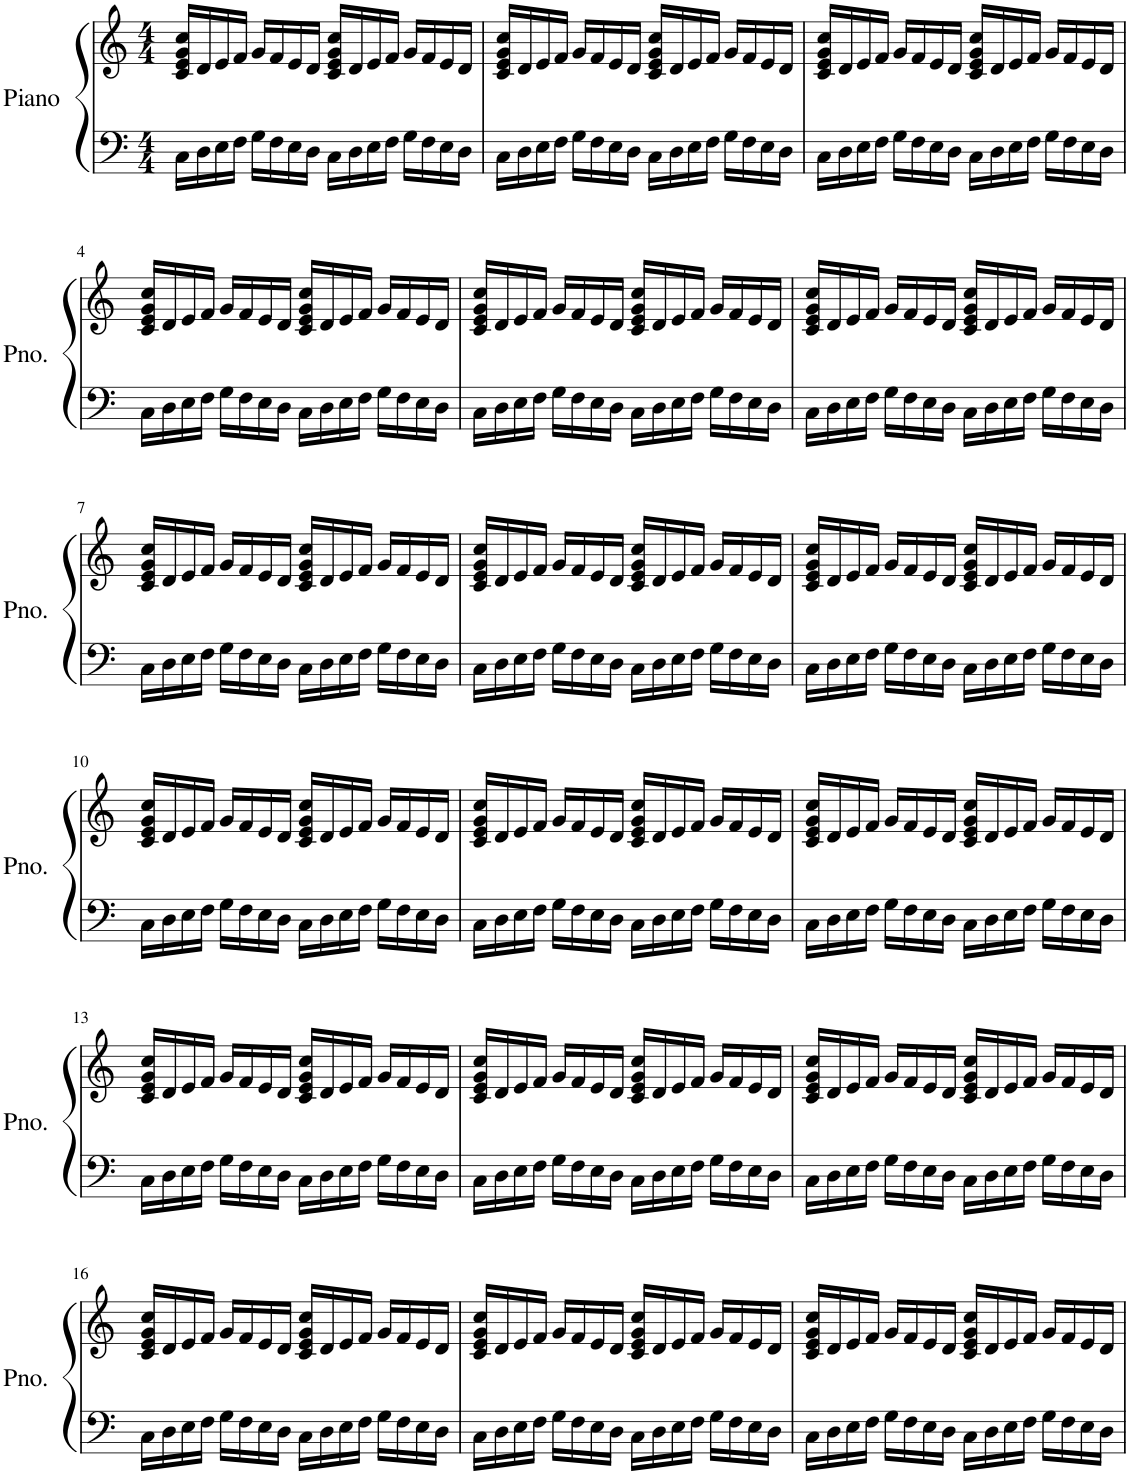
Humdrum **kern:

**kern	**kern
*part1	*part1
*staff2	*staff1
*I"Piano	*
*I'Pno.	*
*clefF4	*clefG2
*k[]	*k[]
*M4/4	*M4/4
=1	=1
16C\LL	16c/ 16e/ 16g/ 16cc/LL
16D\	16d/
16E\	16e/
16F\JJ	16f/JJ
16G\LL	16g/LL
16F\	16f/
16E\	16e/
16D\JJ	16d/JJ
16C\LL	16c/ 16e/ 16g/ 16cc/LL
16D\	16d/
16E\	16e/
16F\JJ	16f/JJ
16G\LL	16g/LL
16F\	16f/
16E\	16e/
16D\JJ	16d/JJ
=2	=2
16C\LL	16c/ 16e/ 16g/ 16cc/LL
16D\	16d/
16E\	16e/
16F\JJ	16f/JJ
16G\LL	16g/LL
16F\	16f/
16E\	16e/
16D\JJ	16d/JJ
16C\LL	16c/ 16e/ 16g/ 16cc/LL
16D\	16d/
16E\	16e/
16F\JJ	16f/JJ
16G\LL	16g/LL
16F\	16f/
16E\	16e/
16D\JJ	16d/JJ
=3	=3
16C\LL	16c/ 16e/ 16g/ 16cc/LL
16D\	16d/
16E\	16e/
16F\JJ	16f/JJ
16G\LL	16g/LL
16F\	16f/
16E\	16e/
16D\JJ	16d/JJ
16C\LL	16c/ 16e/ 16g/ 16cc/LL
16D\	16d/
16E\	16e/
16F\JJ	16f/JJ
16G\LL	16g/LL
16F\	16f/
16E\	16e/
16D\JJ	16d/JJ
!!LO:LB:g=z
=4	=4
16C\LL	16c/ 16e/ 16g/ 16cc/LL
16D\	16d/
16E\	16e/
16F\JJ	16f/JJ
16G\LL	16g/LL
16F\	16f/
16E\	16e/
16D\JJ	16d/JJ
16C\LL	16c/ 16e/ 16g/ 16cc/LL
16D\	16d/
16E\	16e/
16F\JJ	16f/JJ
16G\LL	16g/LL
16F\	16f/
16E\	16e/
16D\JJ	16d/JJ
=5	=5
16C\LL	16c/ 16e/ 16g/ 16cc/LL
16D\	16d/
16E\	16e/
16F\JJ	16f/JJ
16G\LL	16g/LL
16F\	16f/
16E\	16e/
16D\JJ	16d/JJ
16C\LL	16c/ 16e/ 16g/ 16cc/LL
16D\	16d/
16E\	16e/
16F\JJ	16f/JJ
16G\LL	16g/LL
16F\	16f/
16E\	16e/
16D\JJ	16d/JJ
=6	=6
16C\LL	16c/ 16e/ 16g/ 16cc/LL
16D\	16d/
16E\	16e/
16F\JJ	16f/JJ
16G\LL	16g/LL
16F\	16f/
16E\	16e/
16D\JJ	16d/JJ
16C\LL	16c/ 16e/ 16g/ 16cc/LL
16D\	16d/
16E\	16e/
16F\JJ	16f/JJ
16G\LL	16g/LL
16F\	16f/
16E\	16e/
16D\JJ	16d/JJ
!!LO:LB:g=z
=7	=7
16C\LL	16c/ 16e/ 16g/ 16cc/LL
16D\	16d/
16E\	16e/
16F\JJ	16f/JJ
16G\LL	16g/LL
16F\	16f/
16E\	16e/
16D\JJ	16d/JJ
16C\LL	16c/ 16e/ 16g/ 16cc/LL
16D\	16d/
16E\	16e/
16F\JJ	16f/JJ
16G\LL	16g/LL
16F\	16f/
16E\	16e/
16D\JJ	16d/JJ
=8	=8
16C\LL	16c/ 16e/ 16g/ 16cc/LL
16D\	16d/
16E\	16e/
16F\JJ	16f/JJ
16G\LL	16g/LL
16F\	16f/
16E\	16e/
16D\JJ	16d/JJ
16C\LL	16c/ 16e/ 16g/ 16cc/LL
16D\	16d/
16E\	16e/
16F\JJ	16f/JJ
16G\LL	16g/LL
16F\	16f/
16E\	16e/
16D\JJ	16d/JJ
=9	=9
16C\LL	16c/ 16e/ 16g/ 16cc/LL
16D\	16d/
16E\	16e/
16F\JJ	16f/JJ
16G\LL	16g/LL
16F\	16f/
16E\	16e/
16D\JJ	16d/JJ
16C\LL	16c/ 16e/ 16g/ 16cc/LL
16D\	16d/
16E\	16e/
16F\JJ	16f/JJ
16G\LL	16g/LL
16F\	16f/
16E\	16e/
16D\JJ	16d/JJ
!!LO:LB:g=z
=10	=10
16C\LL	16c/ 16e/ 16g/ 16cc/LL
16D\	16d/
16E\	16e/
16F\JJ	16f/JJ
16G\LL	16g/LL
16F\	16f/
16E\	16e/
16D\JJ	16d/JJ
16C\LL	16c/ 16e/ 16g/ 16cc/LL
16D\	16d/
16E\	16e/
16F\JJ	16f/JJ
16G\LL	16g/LL
16F\	16f/
16E\	16e/
16D\JJ	16d/JJ
=11	=11
16C\LL	16c/ 16e/ 16g/ 16cc/LL
16D\	16d/
16E\	16e/
16F\JJ	16f/JJ
16G\LL	16g/LL
16F\	16f/
16E\	16e/
16D\JJ	16d/JJ
16C\LL	16c/ 16e/ 16g/ 16cc/LL
16D\	16d/
16E\	16e/
16F\JJ	16f/JJ
16G\LL	16g/LL
16F\	16f/
16E\	16e/
16D\JJ	16d/JJ
=12	=12
16C\LL	16c/ 16e/ 16g/ 16cc/LL
16D\	16d/
16E\	16e/
16F\JJ	16f/JJ
16G\LL	16g/LL
16F\	16f/
16E\	16e/
16D\JJ	16d/JJ
16C\LL	16c/ 16e/ 16g/ 16cc/LL
16D\	16d/
16E\	16e/
16F\JJ	16f/JJ
16G\LL	16g/LL
16F\	16f/
16E\	16e/
16D\JJ	16d/JJ
!!LO:LB:g=z
=13	=13
16C\LL	16c/ 16e/ 16g/ 16cc/LL
16D\	16d/
16E\	16e/
16F\JJ	16f/JJ
16G\LL	16g/LL
16F\	16f/
16E\	16e/
16D\JJ	16d/JJ
16C\LL	16c/ 16e/ 16g/ 16cc/LL
16D\	16d/
16E\	16e/
16F\JJ	16f/JJ
16G\LL	16g/LL
16F\	16f/
16E\	16e/
16D\JJ	16d/JJ
=14	=14
16C\LL	16c/ 16e/ 16g/ 16cc/LL
16D\	16d/
16E\	16e/
16F\JJ	16f/JJ
16G\LL	16g/LL
16F\	16f/
16E\	16e/
16D\JJ	16d/JJ
16C\LL	16c/ 16e/ 16g/ 16cc/LL
16D\	16d/
16E\	16e/
16F\JJ	16f/JJ
16G\LL	16g/LL
16F\	16f/
16E\	16e/
16D\JJ	16d/JJ
=15	=15
16C\LL	16c/ 16e/ 16g/ 16cc/LL
16D\	16d/
16E\	16e/
16F\JJ	16f/JJ
16G\LL	16g/LL
16F\	16f/
16E\	16e/
16D\JJ	16d/JJ
16C\LL	16c/ 16e/ 16g/ 16cc/LL
16D\	16d/
16E\	16e/
16F\JJ	16f/JJ
16G\LL	16g/LL
16F\	16f/
16E\	16e/
16D\JJ	16d/JJ
!!LO:LB:g=z
=16	=16
16C\LL	16c/ 16e/ 16g/ 16cc/LL
16D\	16d/
16E\	16e/
16F\JJ	16f/JJ
16G\LL	16g/LL
16F\	16f/
16E\	16e/
16D\JJ	16d/JJ
16C\LL	16c/ 16e/ 16g/ 16cc/LL
16D\	16d/
16E\	16e/
16F\JJ	16f/JJ
16G\LL	16g/LL
16F\	16f/
16E\	16e/
16D\JJ	16d/JJ
=17	=17
16C\LL	16c/ 16e/ 16g/ 16cc/LL
16D\	16d/
16E\	16e/
16F\JJ	16f/JJ
16G\LL	16g/LL
16F\	16f/
16E\	16e/
16D\JJ	16d/JJ
16C\LL	16c/ 16e/ 16g/ 16cc/LL
16D\	16d/
16E\	16e/
16F\JJ	16f/JJ
16G\LL	16g/LL
16F\	16f/
16E\	16e/
16D\JJ	16d/JJ
=18	=18
16C\LL	16c/ 16e/ 16g/ 16cc/LL
16D\	16d/
16E\	16e/
16F\JJ	16f/JJ
16G\LL	16g/LL
16F\	16f/
16E\	16e/
16D\JJ	16d/JJ
16C\LL	16c/ 16e/ 16g/ 16cc/LL
16D\	16d/
16E\	16e/
16F\JJ	16f/JJ
16G\LL	16g/LL
16F\	16f/
16E\	16e/
16D\JJ	16d/JJ
=	=
*-	*-
